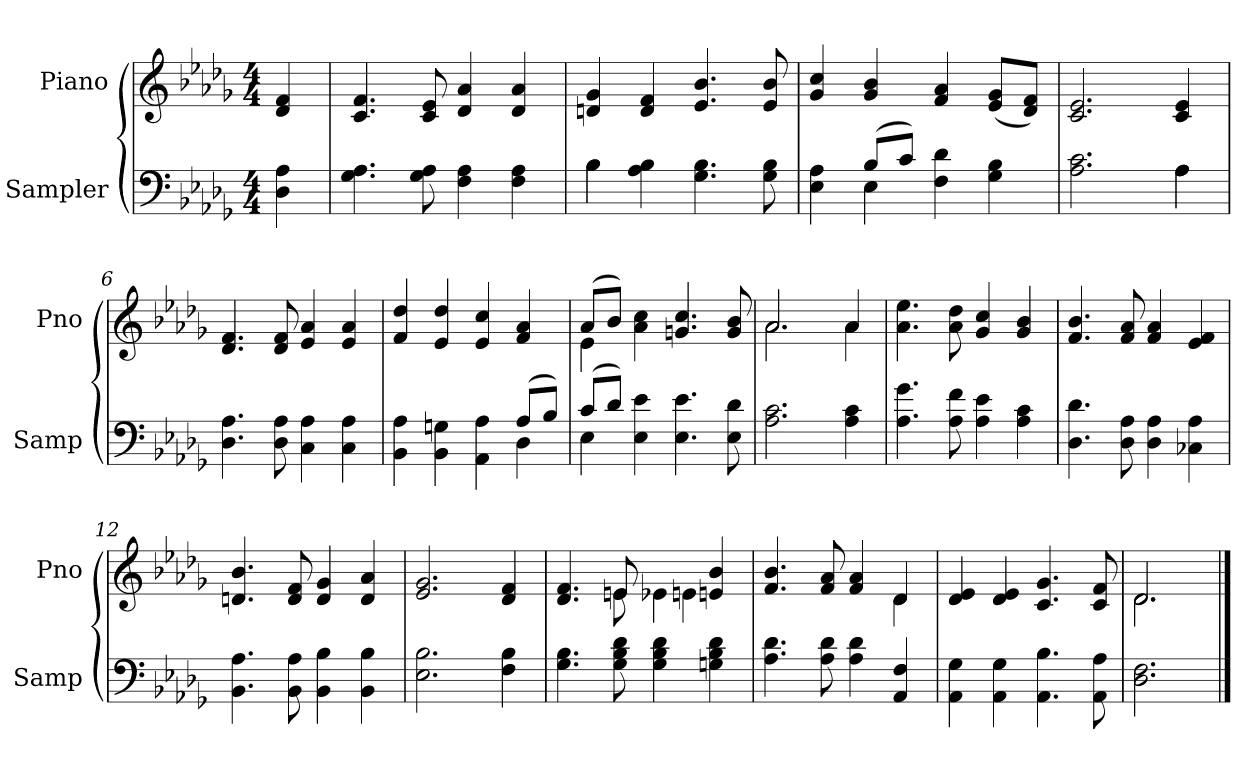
**kern	**kern
*part2	*part1
*staff2	*staff1
*I"Sampler	*I"Piano
*I'Samp	*I'Pno
*clefF4	*clefG2
*k[b-e-a-d-g-]	*k[b-e-a-d-g-]
*D-:	*D-:
*M4/4	*M4/4
=1	=1
4D- 4A-	4d- 4f
=2	=2
4.G- 4.A-	4.c 4.f
8G- 8A-	8c 8e-
4F 4A-	4d- 4a-
4F 4A-	4d- 4a-
=3	=3
*^	*
4B-\	4B-	4dn 4g-
4A- 4B-	2.ryy	4d 4f
4.G- 4.B-	.	4.e- 4.b-
8G- 8B-	.	8e- 8b-
=4	=4	=4
4E- 4A-	4ryy	4g- 4cc
(8B-/L	4E-	4g- 4b-
8c/J)	.	.
4F 4d-	2ryy	4f 4a-
4G- 4B-	.	(8e-/ 8g-/L
.	.	8d-/ 8f/J)
=5	=5	=5
2.A- 2.c	2.ryy	2.c 2.e-
4A-\	4A-	4c 4e-
*v	*v	*
=6	=6
4.D- 4.A-	4.d- 4.f
8D- 8A-	8d- 8f
4C 4A-	4e- 4a-
4C 4A-	4e- 4a-
=7	=7
*^	*
4BB- 4A-	2.ryy	4f 4dd-
4BB- 4Gn	.	4e- 4dd-
4AA- 4A-	.	4e- 4cc
(8A-/L	4D-	4f 4a-
8B-/J)	.	.
=8	=8	=8
*	*	*^
(8c/L	4E-	(8a-/L	4e-
8d-/J)	.	8b-/J)	.
4E- 4e-	2.ryy	4a- 4cc	2.ryy
4.E- 4.e-	.	4.gn 4.cc	.
8E- 8d-	.	8g 8b-	.
*v	*v	*	*
=9	=9	=9
2.A- 2.c	2.a-/	2.a-
4A- 4c	4a-/	4a-
*	*v	*v
=10	=10
4.A- 4.g-	4.a- 4.ee-
8A- 8f	8a- 8dd-
4A- 4e-	4g- 4cc
4A- 4c	4g- 4b-
=11	=11
4.D- 4.d-	4.f 4.b-
8D- 8A-	8f 8a-
4D- 4A-	4f 4a-
4C-X 4A-	4e- 4f
=12	=12
4.BB- 4.A-	4.dn 4.b-
8BB- 8A-	8d 8f
4BB- 4B-	4d 4g-
4BB- 4B-	4d 4a-
=13	=13
2.E- 2.B-	2.e- 2.g-
4F 4B-	4d- 4f
=14	=14
*	*^
4.G- 4.B-	4.d- 4.f	4.ryy
8G- 8B- 8d-	8e-/	8e
4G- 4B- 4d-	4e-\	4e
4Gn 4B- 4d-	4en 4b-	4ryy
=15	=15	=15
4.A- 4.d-	4.f 4.b-	2.ryy
8A- 8d-	8f 8a-	.
4A- 4d-	4f 4a-	.
4AA- 4F	4d-/	4d-
*	*v	*v
=16	=16
4AA- 4G-	4d- 4e-
4AA- 4G-	4d- 4e-
4.AA- 4.B-	4.c 4.g-
8AA- 8A-	8c 8f
=17	=17
*	*^
2.D- 2.F	2.d-/	2.d-
*	*v	*v
==	==
*-	*-
